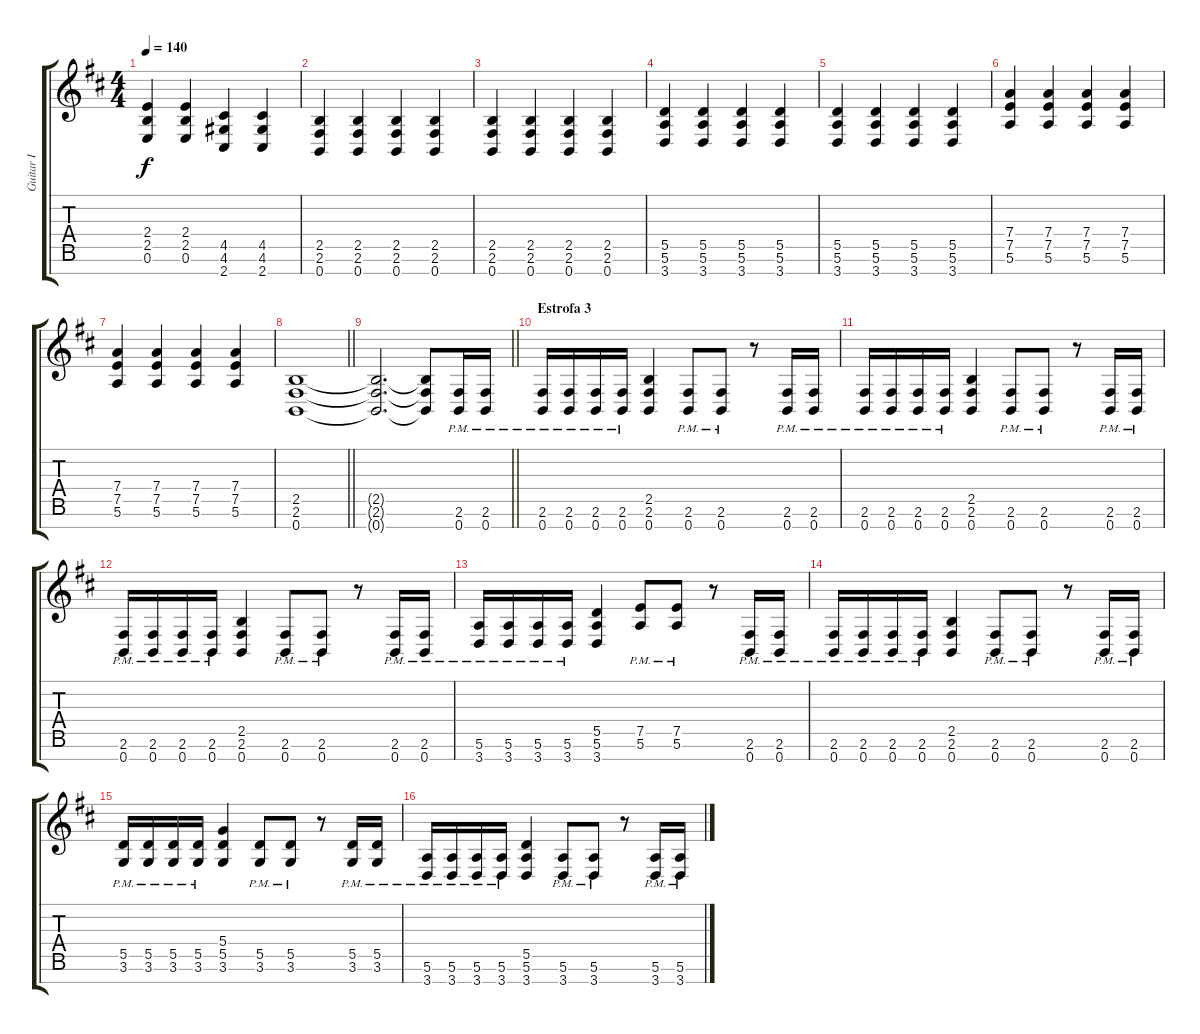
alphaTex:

\track ("Guitar I" "Guitar I") {instrument distortionguitar}
\staff {score tabs}
\tuning (E4 B3 G3 D3 A2 E2 B1) {hide}
\ts (4 4)
\tempo 140
\clef g2
\ks bminor
(2.4 2.5 0.6).4{dy f} (2.4 2.5 0.6).4 (4.5 4.6 2.7).4 (4.5 4.6 2.7).4 |
(2.5 2.6 0.7).4 (2.5 2.6 0.7).4 (2.5 2.6 0.7).4 (2.5 2.6 0.7).4 |
(2.5 2.6 0.7).4 (2.5 2.6 0.7).4 (2.5 2.6 0.7).4 (2.5 2.6 0.7).4 |
(5.5 5.6 3.7).4 (5.5 5.6 3.7).4 (5.5 5.6 3.7).4 (5.5 5.6 3.7).4 |
(5.5 5.6 3.7).4 (5.5 5.6 3.7).4 (5.5 5.6 3.7).4 (5.5 5.6 3.7).4 |
(7.4 7.5 5.6).4 (7.4 7.5 5.6).4 (7.4 7.5 5.6).4 (7.4 7.5 5.6).4 |
(7.4 7.5 5.6).4 (7.4 7.5 5.6).4 (7.4 7.5 5.6).4 (7.4 7.5 5.6).4 |
\barLineRight lightlight
(2.5 2.6 0.7).1 |
\barLineRight lightlight
(2.5{t} 2.6{t} 0.7{t}).2{d} (2.5{t} 2.6{t} 0.7{t}).8 (2.6{pm} 0.7{pm}).16 (2.6{pm} 0.7{pm}).16 |
\section ("" "Estrofa 3")
(2.6{pm} 0.7{pm}).16 (2.6{pm} 0.7{pm}).16 (2.6{pm} 0.7{pm}).16 (2.6{pm} 0.7{pm}).16 (2.5 2.6 0.7).4 (2.6{pm} 0.7{pm}).8 (2.6{pm} 0.7{pm}).8 r.8 (2.6{pm} 0.7{pm}).16 (2.6{pm} 0.7{pm}).16 |
(2.6{pm} 0.7{pm}).16 (2.6{pm} 0.7{pm}).16 (2.6{pm} 0.7{pm}).16 (2.6{pm} 0.7{pm}).16 (2.5 2.6 0.7).4 (2.6{pm} 0.7{pm}).8 (2.6{pm} 0.7{pm}).8 r.8 (2.6{pm} 0.7{pm}).16 (2.6{pm} 0.7{pm}).16 |
(2.6{pm} 0.7{pm}).16 (2.6{pm} 0.7{pm}).16 (2.6{pm} 0.7{pm}).16 (2.6{pm} 0.7{pm}).16 (2.5 2.6 0.7).4 (2.6{pm} 0.7{pm}).8 (2.6{pm} 0.7{pm}).8 r.8 (2.6{pm} 0.7{pm}).16 (2.6{pm} 0.7{pm}).16 |
(5.6{pm} 3.7{pm}).16 (5.6{pm} 3.7{pm}).16 (5.6{pm} 3.7{pm}).16 (5.6{pm} 3.7{pm}).16 (5.5 5.6 3.7).4 (7.5{pm} 5.6{pm}).8 (7.5{pm} 5.6{pm}).8 r.8 (2.6{pm} 0.7{pm}).16 (2.6{pm} 0.7{pm}).16 |
(2.6{pm} 0.7{pm}).16 (2.6{pm} 0.7{pm}).16 (2.6{pm} 0.7{pm}).16 (2.6{pm} 0.7{pm}).16 (2.5 2.6 0.7).4 (2.6{pm} 0.7{pm}).8 (2.6{pm} 0.7{pm}).8 r.8 (2.6{pm} 0.7{pm}).16 (2.6{pm} 0.7{pm}).16 |
(5.5{pm} 3.6{pm}).16 (5.5{pm} 3.6{pm}).16 (5.5{pm} 3.6{pm}).16 (5.5{pm} 3.6{pm}).16 (5.4 5.5 3.6).4 (5.5{pm} 3.6{pm}).8 (5.5{pm} 3.6{pm}).8 r.8 (5.5{pm} 3.6{pm}).16 (5.5{pm} 3.6{pm}).16 |
(5.6{pm} 3.7{pm}).16 (5.6{pm} 3.7{pm}).16 (5.6{pm} 3.7{pm}).16 (5.6{pm} 3.7{pm}).16 (5.5 5.6 3.7).4 (5.6{pm} 3.7{pm}).8 (5.6{pm} 3.7{pm}).8 r.8 (5.6{pm} 3.7{pm}).16 (5.6{pm} 3.7{pm}).16
